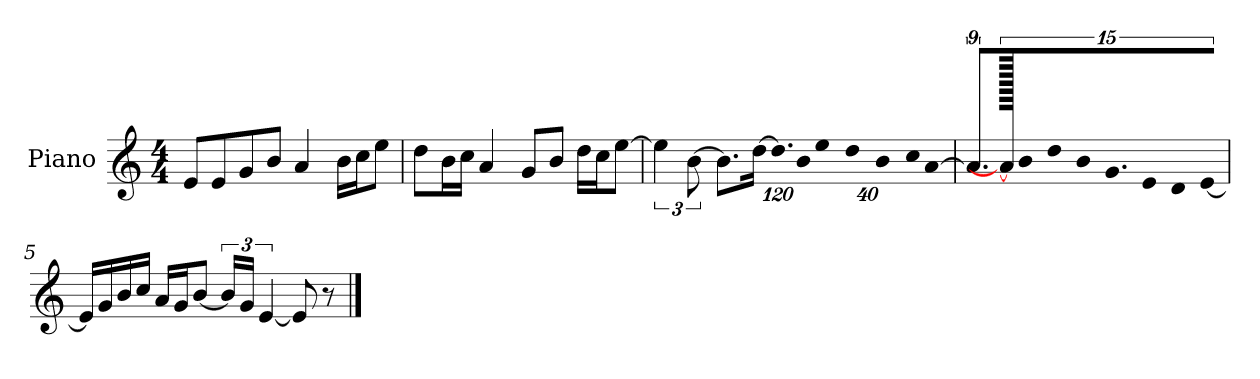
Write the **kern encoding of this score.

**kern
*part1
*staff1
*I"Piano
*I'P-no
*clefG2
*k[]
*M4/4
*MM90
=1
8e/L
8e/
8g/
8b/J
4a/
16b\LL
16cc\J
8ee\J
=2
8dd\L
16b\L
16cc\JJ
4a/
8g/L
8b/J
16dd\LL
16cc\J
[8ee\J
=3
6ee\]
[12b\
8.b\L]
[16dd\Jk
*Xbrackettup
!LO:N:vis=16.
960%103dd\LL]
!LO:N:vis=32
640%23b\K
!LO:N:vis=16
1920%137ee\
!LO:N:vis=16
1920%137dd\
!LO:N:vis=16
1920%137b\
!LO:N:vis=32
640%23cc\K
[384%41a\J
=4
*brackettup
9.a/L]
1920a\_
!LO:N:vis=16
1920%107b/L
!LO:N:vis=16
1920%107dd/J
!LO:N:vis=8
640%71b/
9.g/
!LO:N:vis=8
640%71e/J
!LO:N:vis=4
1920%427d/
!LO:N:vis=8
[640%71e/
!!LO:LB:g=z
=5
16e/LL]
16g/
16b/
16cc/JJ
16a/LL
16g/J
[8b/J
24b/LL]
24g/JJ
[6e/
8e/]
8r
==
*-
